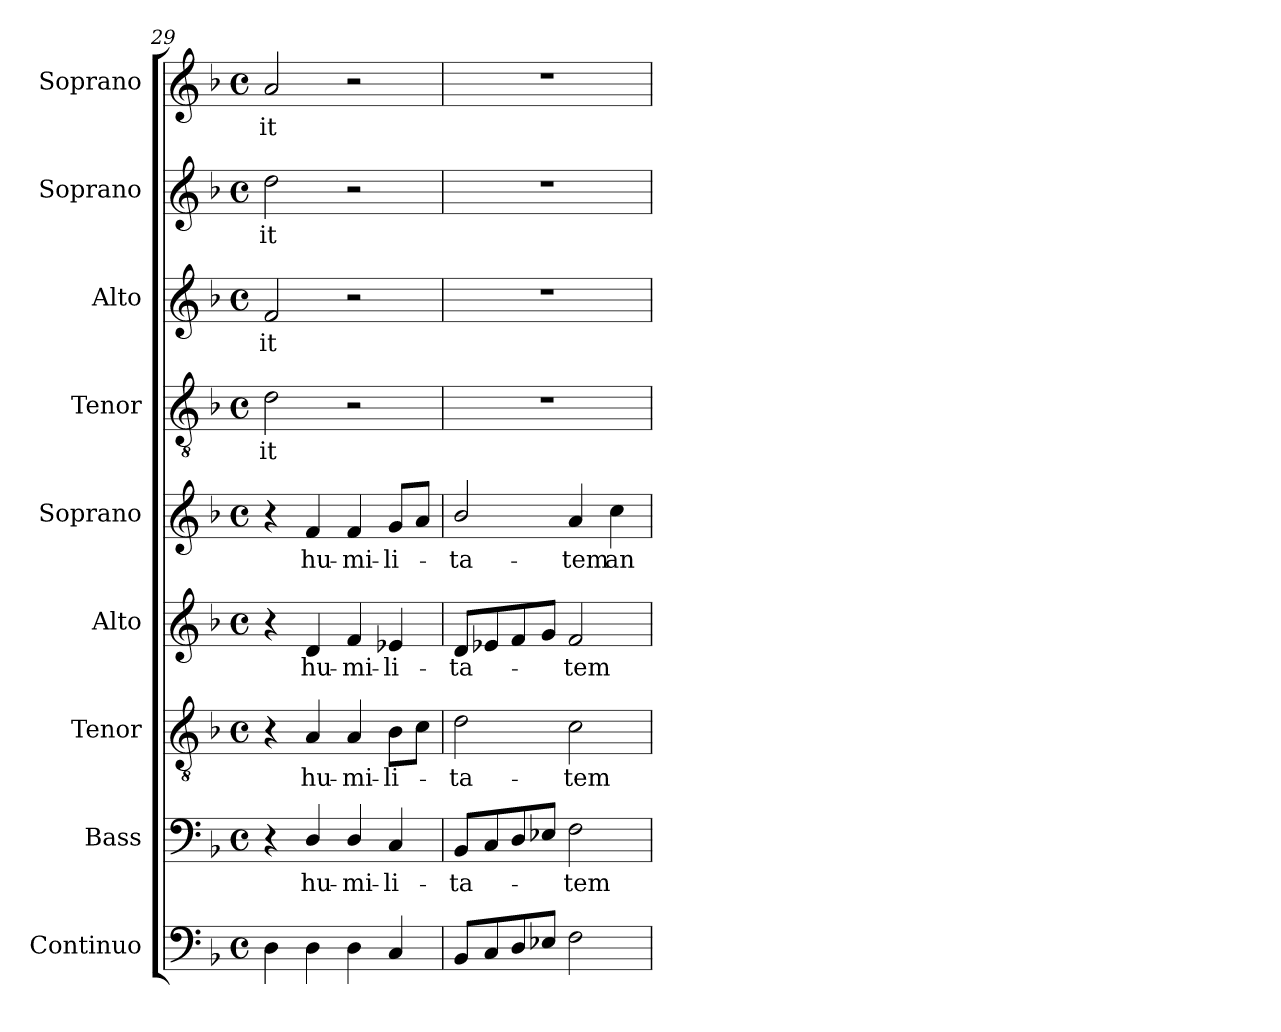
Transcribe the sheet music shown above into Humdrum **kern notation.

**kern	**kern	**text	**kern	**text	**kern	**text	**kern	**text	**kern	**text	**kern	**text	**kern	**text	**kern	**text
*part9	*part8	*part8	*part7	*part7	*part6	*part6	*part5	*part5	*part4	*part4	*part3	*part3	*part2	*part2	*part1	*part1
*staff9	*staff8	*staff8	*staff7	*staff7	*staff6	*staff6	*staff5	*staff5	*staff4	*staff4	*staff3	*staff3	*staff2	*staff2	*staff1	*staff1
*I"Continuo	*I"Bass	*	*I"Tenor	*	*I"Alto	*	*I"Soprano	*	*I"Tenor	*	*I"Alto	*	*I"Soprano	*	*I"Soprano	*
*I'Cont.	*I'B.	*	*I'T.	*	*I'A.	*	*I'S.	*	*I'T.	*	*I'A.	*	*I'S.	*	*I'S.	*
*clefF4	*clefF4	*	*clefGv2	*	*clefG2	*	*clefG2	*	*clefGv2	*	*clefG2	*	*clefG2	*	*clefG2	*
*	*	*	*ITrd7c12	*	*	*	*	*	*ITrd7c12	*	*	*	*	*	*	*
*k[b-]	*k[b-]	*	*k[b-]	*	*k[b-]	*	*k[b-]	*	*k[b-]	*	*k[b-]	*	*k[b-]	*	*k[b-]	*
*F:	*F:	*	*F:	*	*F:	*	*F:	*	*F:	*	*F:	*	*F:	*	*F:	*
*M4/4	*M4/4	*	*M4/4	*	*M4/4	*	*M4/4	*	*M4/4	*	*M4/4	*	*M4/4	*	*M4/4	*
*met(c)	*met(c)	*	*met(c)	*	*met(c)	*	*met(c)	*	*met(c)	*	*met(c)	*	*met(c)	*	*met(c)	*
=29	=29	=29	=29	=29	=29	=29	=29	=29	=29	=29	=29	=29	=29	=29	=29	=29
!	!	!	!	!	!	!	!	!	!	!LO:LY:b:color=#000000	!	!	!	!	!	!
!	!	!	!	!	!	!	!	!	!	!	!	!LO:LY:b:color=#000000	!	!	!	!
!	!	!	!	!	!	!	!	!	!	!	!	!	!	!LO:LY:b:color=#000000	!	!
!	!	!	!	!	!	!	!	!	!	!	!	!	!	!	!	!LO:LY:b:color=#000000
4Di\	4r	.	4r	.	4r	.	4r	.	2Di\	-it	2fi/	it	2ddi\	-it	2ai/	-it
!	!	!LO:LY:b:color=#000000	!	!	!	!	!	!	!	!	!	!	!	!	!	!
!	!	!	!	!LO:LY:b:color=#000000	!	!	!	!	!	!	!	!	!	!	!	!
!	!	!	!	!	!	!LO:LY:b:color=#000000	!	!	!	!	!	!	!	!	!	!
!	!	!	!	!	!	!	!	!LO:LY:b:color=#000000	!	!	!	!	!	!	!	!
4Di\	4Di/	hu-	4AAi/	hu-	4di/	hu-	4fi/	hu-	.	.	.	.	.	.	.	.
!	!	!LO:LY:b:color=#000000	!	!	!	!	!	!	!	!	!	!	!	!	!	!
!	!	!	!	!LO:LY:b:color=#000000	!	!	!	!	!	!	!	!	!	!	!	!
!	!	!	!	!	!	!LO:LY:b:color=#000000	!	!	!	!	!	!	!	!	!	!
!	!	!	!	!	!	!	!	!LO:LY:b:color=#000000	!	!	!	!	!	!	!	!
4Di\	4Di/	-mi-	4AAi/	-mi-	4fi/	-mi-	4fi/	-mi-	2r	.	2r	.	2r	.	2r	.
!	!	!LO:LY:b:color=#000000	!	!	!	!	!	!	!	!	!	!	!	!	!	!
!	!	!	!	!LO:LY:b:color=#000000	!	!	!	!	!	!	!	!	!	!	!	!
!	!	!	!	!	!	!LO:LY:b:color=#000000	!	!	!	!	!	!	!	!	!	!
!	!	!	!	!	!	!	!	!LO:LY:b:color=#000000	!	!	!	!	!	!	!	!
4Ci/	4Ci/	-li-	8BB-i\L	-li-	4e-Xi/	-li-	8gi/L	-li-	.	.	.	.	.	.	.	.
.	.	.	8Ci\J	.	.	.	8ai/J	.	.	.	.	.	.	.	.	.
=30	=30	=30	=30	=30	=30	=30	=30	=30	=30	=30	=30	=30	=30	=30	=30	=30
!	!	!LO:LY:b:color=#000000	!	!	!	!	!	!	!	!	!	!	!	!	!	!
!	!	!	!	!LO:LY:b:color=#000000	!	!	!	!	!	!	!	!	!	!	!	!
!	!	!	!	!	!	!LO:LY:b:color=#000000	!	!	!	!	!	!	!	!	!	!
!	!	!	!	!	!	!	!	!LO:LY:b:color=#000000	!	!	!	!	!	!	!	!
8BB-i/L	8BB-i/L	-ta-	2Di\	-ta-	8di/L	-ta-	2b-i/	-ta-	1r	.	1r	.	1r	.	1r	.
8Ci/	8Ci/	.	.	.	8e-Xi/	.	.	.	.	.	.	.	.	.	.	.
8Di/	8Di/	.	.	.	8fi/	.	.	.	.	.	.	.	.	.	.	.
8E-Xi/J	8E-Xi/J	.	.	.	8gi/J	.	.	.	.	.	.	.	.	.	.	.
!	!	!LO:LY:b:color=#000000	!	!	!	!	!	!	!	!	!	!	!	!	!	!
!	!	!	!	!LO:LY:b:color=#000000	!	!	!	!	!	!	!	!	!	!	!	!
!	!	!	!	!	!	!LO:LY:b:color=#000000	!	!	!	!	!	!	!	!	!	!
!	!	!	!	!	!	!	!	!LO:LY:b:color=#000000	!	!	!	!	!	!	!	!
2Fi\	2Fi\	-tem	2Ci\	-tem	2fi/	-tem	4ai/	-tem	.	.	.	.	.	.	.	.
!	!	!	!	!	!	!	!	!LO:LY:b:color=#000000	!	!	!	!	!	!	!	!
.	.	.	.	.	.	.	4cci\	an-	.	.	.	.	.	.	.	.
=	=	=	=	=	=	=	=	=	=	=	=	=	=	=	=	=
*-	*-	*-	*-	*-	*-	*-	*-	*-	*-	*-	*-	*-	*-	*-	*-	*-
